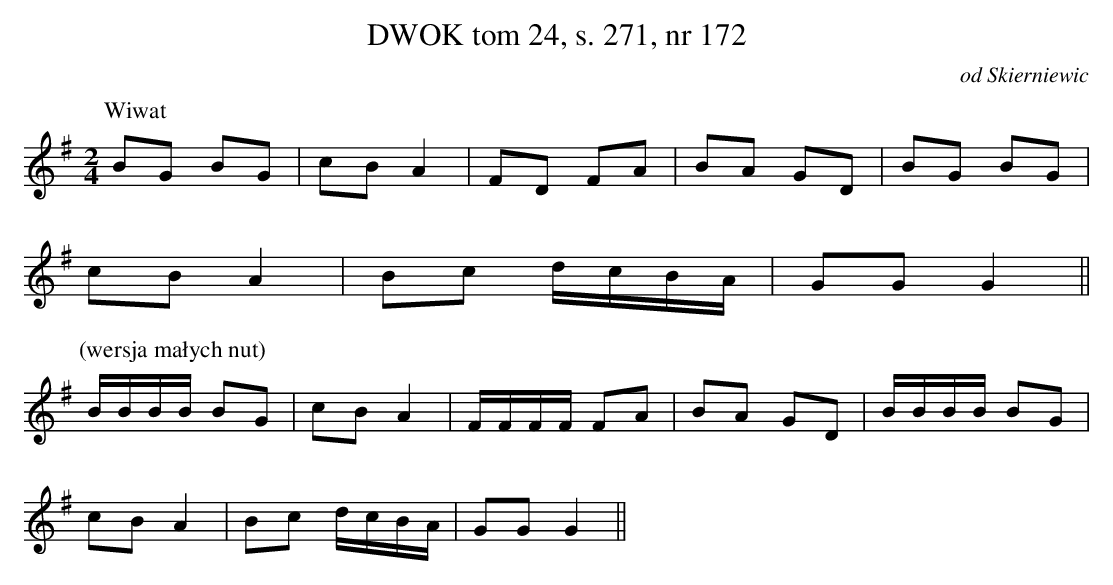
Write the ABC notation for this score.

X:1
T: DWOK tom 24, s. 271, nr 172
O: od Skierniewic
L: 1/16
M: 2/4
K: G
P:Wiwat
B2G2 B2G2 | c2B2 A4 | F2D2 F2A2 | B2A2 G2D2 | B2G2 B2G2 |
c2B2 A4 | B2c2 dcBA | G2G2 G4 ||
P:(wersja małych nut)
BBBB B2G2 | c2B2 A4 | FFFF F2A2 | B2A2 G2D2 | BBBB B2G2 |
c2B2 A4 | B2c2 dcBA | G2G2 G4 ||
